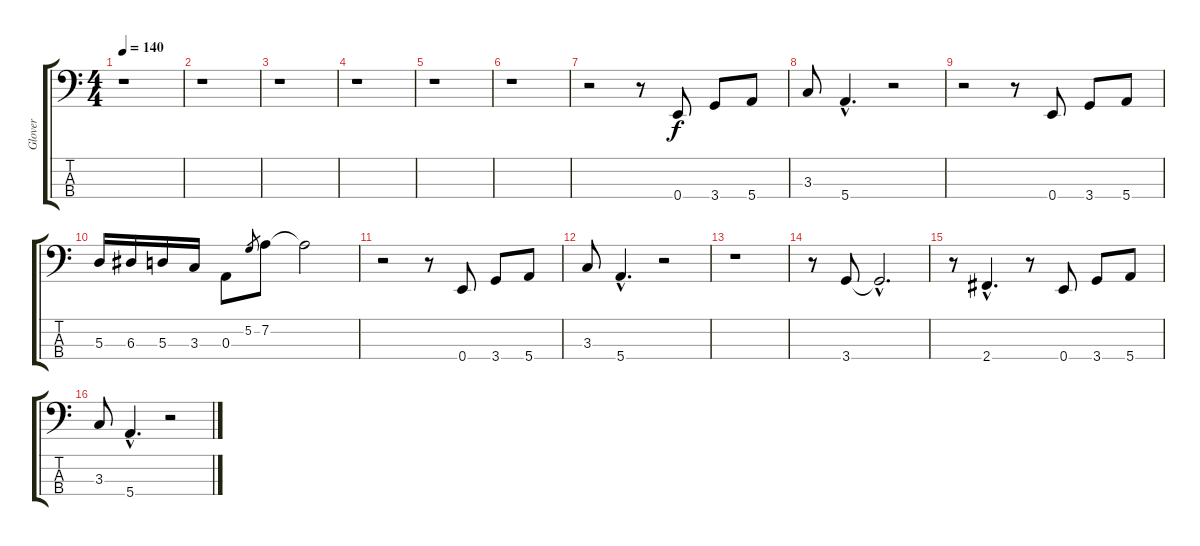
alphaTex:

\track ("Glover" "Glover") {instrument electricbasspick}
\staff {score tabs}
\tuning (G2 D2 A1 E1) {hide}
\ts (4 4)
\tempo 140
\clef f4
\ks c
r.1{dy f instrument electricbasspick} |
r.1 |
r.1 |
r.1 |
r.1 |
r.1 |
r.2 r.8 0.4.8 3.4.8 5.4.8 |
3.3.8 5.4{hac}.4{d} r.2 |
r.2 r.8 0.4.8 3.4.8 5.4.8 |
5.3.16 6.3.16 5.3.16 3.3.16 0.3.8 5.2.8{gr} 7.2.8 7.2{t}.2 |
r.2 r.8 0.4.8 3.4.8 5.4.8 |
3.3.8 5.4{hac}.4{d} r.2 |
r.1 |
r.8 3.4.8 3.4{hac t}.2{d} |
r.8 2.4{hac}.4{d} r.8 0.4.8 3.4.8 5.4.8 |
3.3.8 5.4{hac}.4{d} r.2
